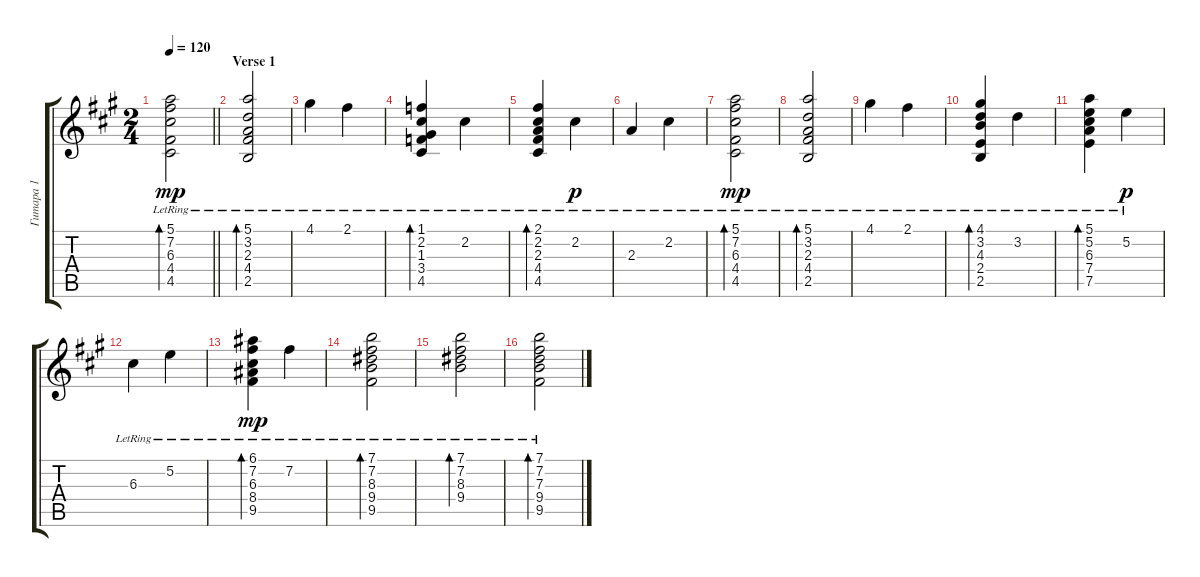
\track ("Гитара 1" "Гитара 1") {instrument acousticguitarsteel}
\staff {score tabs}
\tuning (E4 B3 G3 D3 A2 E2) {hide}
\ts (2 4)
\tempo 120
\clef g2
\barLineRight lightlight
\ks f#minor
(5.1{lr} 7.2{lr} 6.3{lr} 4.4{lr} 4.5{lr}).2{bd 120 dy mp} |
\section ("" "Verse 1")
(5.1{lr} 3.2{lr} 2.3{lr} 4.4{lr} 2.5{lr}).2{bd 60} |
4.1{lr}.4 2.1{lr}.4 |
(1.1 2.2{lr} 1.3{lr} 3.4{lr} 4.5{lr}).4{bd 120} 2.2{lr}.4 |
(2.1{lr} 2.2{lr} 2.3{lr} 4.4{lr} 4.5{lr}).4{bd 120} 2.2{lr}.4{dy p} |
2.3{lr}.4 2.2{lr}.4 |
(5.1{lr} 7.2{lr} 6.3{lr} 4.4{lr} 4.5{lr}).2{bd 120 dy mp} |
(5.1{lr} 3.2{lr} 2.3{lr} 4.4{lr} 2.5{lr}).2{bd 60} |
4.1{lr}.4 2.1{lr}.4 |
(4.1{lr} 3.2{lr} 4.3{lr} 2.4{lr} 2.5{lr}).4{bd 120} 3.2{lr}.4 |
(5.1{lr} 5.2{lr} 6.3{lr} 7.4{lr} 7.5{lr}).4{bd 120} 5.2{lr}.4{dy p} |
6.3{lr}.4 5.2{lr}.4 |
(6.1{lr} 7.2{lr} 6.3{lr} 8.4{lr} 9.5{lr}).4{bd 120 dy mp} 7.2{lr}.4 |
(7.1{lr} 7.2{lr} 8.3{lr} 9.4{lr} 9.5{lr}).2{bd 120} |
(7.1{lr} 7.2{lr} 8.3{lr} 9.4{lr}).2{bd 120} |
(7.1{lr} 7.2{lr} 7.3{lr} 9.4{lr} 9.5{lr}).2{bd 240}
